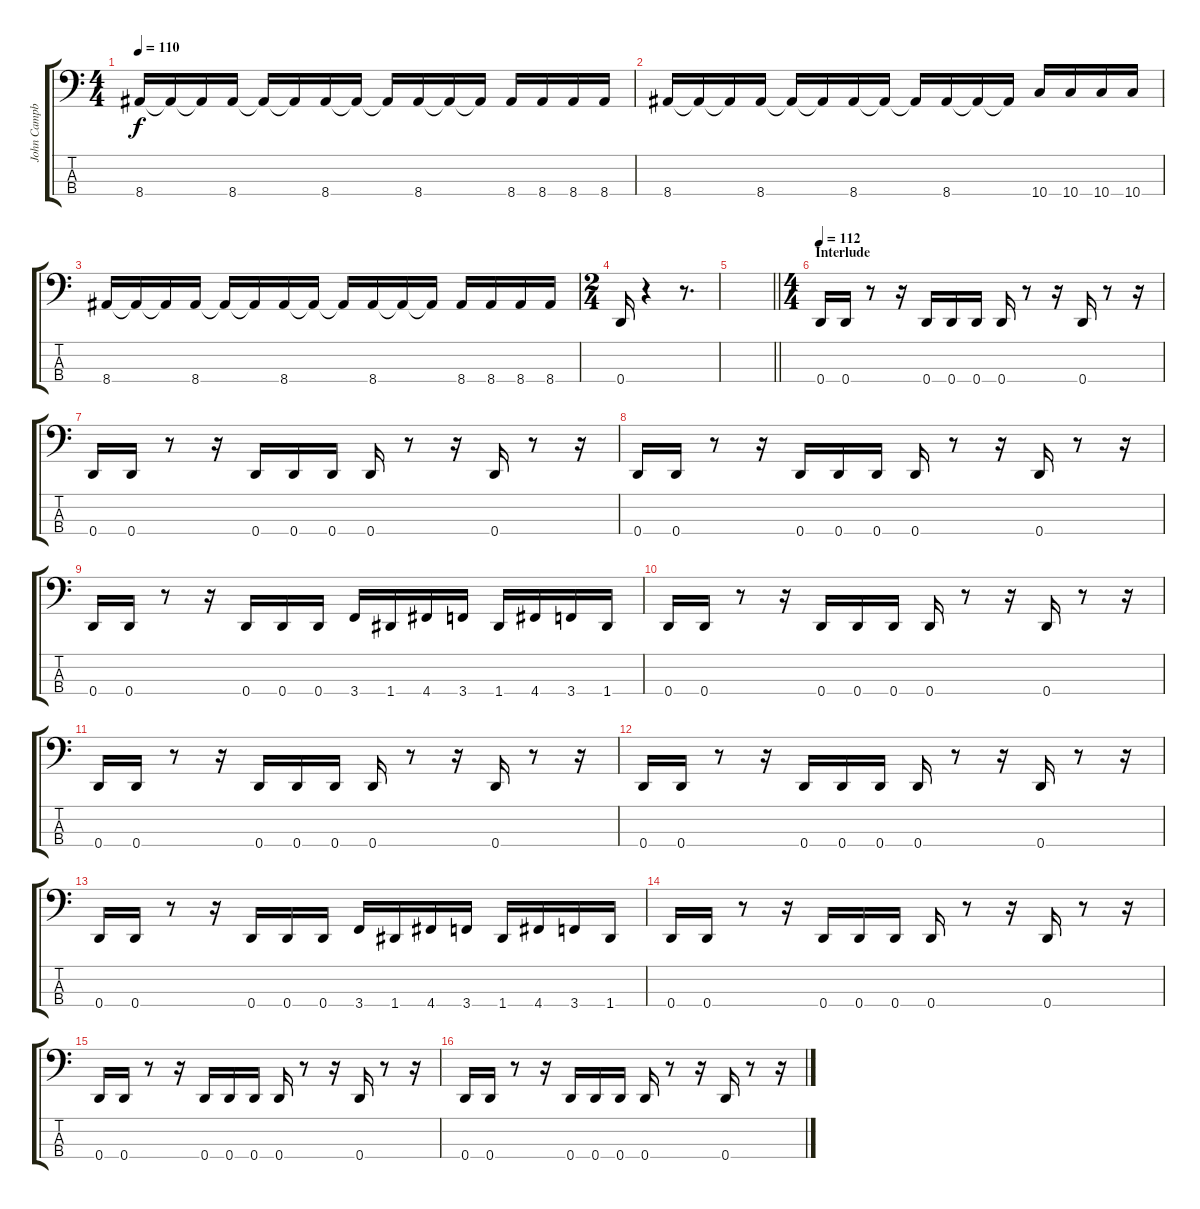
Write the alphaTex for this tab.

\track ("John Campbell" "John Campb") {instrument electricbasspick}
\staff {score tabs}
\tuning (G2 D2 A1 D1) {hide}
\ts (4 4)
\tempo 110
\clef f4
\ks c
8.4.16{dy f} 8.4{t}.16 8.4{t}.16 8.4.16 8.4{t}.16 8.4{t}.16 8.4.16 8.4{t}.16 8.4{t}.16 8.4.16 8.4{t}.16 8.4{t}.16 8.4.16 8.4.16 8.4.16 8.4.16 |
8.4.16 8.4{t}.16 8.4{t}.16 8.4.16 8.4{t}.16 8.4{t}.16 8.4.16 8.4{t}.16 8.4{t}.16 8.4.16 8.4{t}.16 8.4{t}.16 10.4.16 10.4.16 10.4.16 10.4.16 |
8.4.16 8.4{t}.16 8.4{t}.16 8.4.16 8.4{t}.16 8.4{t}.16 8.4.16 8.4{t}.16 8.4{t}.16 8.4.16 8.4{t}.16 8.4{t}.16 8.4.16 8.4.16 8.4.16 8.4.16 |
\ts (2 4)
0.4.16 r.4 r.8{d} |
\barLineRight lightlight
|
\ts (4 4)
\section ("" "Interlude")
\tempo 112
0.4.16 0.4.16 r.8 r.16 0.4.16 0.4.16 0.4.16 0.4.16 r.8 r.16 0.4.16 r.8 r.16 |
0.4.16 0.4.16 r.8 r.16 0.4.16 0.4.16 0.4.16 0.4.16 r.8 r.16 0.4.16 r.8 r.16 |
0.4.16 0.4.16 r.8 r.16 0.4.16 0.4.16 0.4.16 0.4.16 r.8 r.16 0.4.16 r.8 r.16 |
0.4.16 0.4.16 r.8 r.16 0.4.16 0.4.16 0.4.16 3.4.16 1.4.16 4.4.16 3.4.16 1.4.16 4.4.16 3.4.16 1.4.16 |
0.4.16 0.4.16 r.8 r.16 0.4.16 0.4.16 0.4.16 0.4.16 r.8 r.16 0.4.16 r.8 r.16 |
0.4.16 0.4.16 r.8 r.16 0.4.16 0.4.16 0.4.16 0.4.16 r.8 r.16 0.4.16 r.8 r.16 |
0.4.16 0.4.16 r.8 r.16 0.4.16 0.4.16 0.4.16 0.4.16 r.8 r.16 0.4.16 r.8 r.16 |
0.4.16 0.4.16 r.8 r.16 0.4.16 0.4.16 0.4.16 3.4.16 1.4.16 4.4.16 3.4.16 1.4.16 4.4.16 3.4.16 1.4.16 |
0.4.16 0.4.16 r.8 r.16 0.4.16 0.4.16 0.4.16 0.4.16 r.8 r.16 0.4.16 r.8 r.16 |
0.4.16 0.4.16 r.8 r.16 0.4.16 0.4.16 0.4.16 0.4.16 r.8 r.16 0.4.16 r.8 r.16 |
0.4.16 0.4.16 r.8 r.16 0.4.16 0.4.16 0.4.16 0.4.16 r.8 r.16 0.4.16 r.8 r.16
